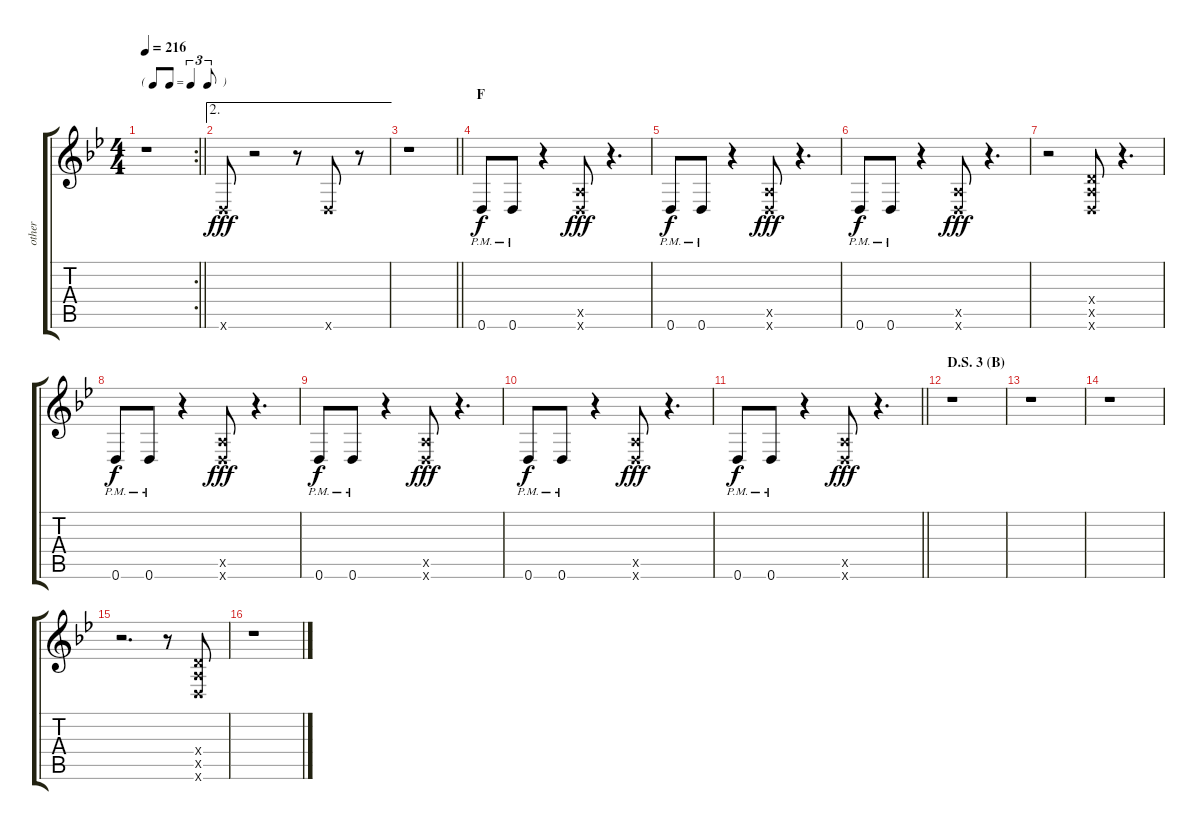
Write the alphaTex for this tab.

\track ("other" "other") {instrument electricguitarmuted}
\staff {score tabs}
\tuning (E4 B3 G3 D3 A2 D2) {hide}
\rc 2
\ts (4 4)
\tf triplet8th
\tempo 216
\clef g2
\barLineRight lightlight
\ks bb
r.1{dy fff} |
\ae 2
0.6{x}.8 r.2 r.8 0.6{x}.8 r.8 |
\barLineRight lightlight
r.1 |
\section ("" "F")
0.6{pm}.8{dy f} 0.6{pm}.8 r.4 (0.5{x} 0.6{x}).8{dy fff} r.4{d} |
0.6{pm}.8{dy f} 0.6{pm}.8 r.4 (0.5{x} 0.6{x}).8{dy fff} r.4{d} |
0.6{pm}.8{dy f} 0.6{pm}.8 r.4 (0.5{x} 0.6{x}).8{dy fff} r.4{d} |
r.2 (0.4{x} 0.5{x} 0.6{x}).8 r.4{d} |
0.6{pm}.8{dy f} 0.6{pm}.8 r.4 (0.5{x} 0.6{x}).8{dy fff} r.4{d} |
0.6{pm}.8{dy f} 0.6{pm}.8 r.4 (0.5{x} 0.6{x}).8{dy fff} r.4{d} |
0.6{pm}.8{dy f} 0.6{pm}.8 r.4 (0.5{x} 0.6{x}).8{dy fff} r.4{d} |
\barLineRight lightlight
0.6{pm}.8{dy f} 0.6{pm}.8 r.4 (0.5{x} 0.6{x}).8{dy fff} r.4{d} |
\section ("" "D.S. 3 (B)")
r.1 |
r.1 |
r.1 |
r.2{d} r.8 (0.4{x} 0.5{x} 0.6{x}).8 |
r.1
